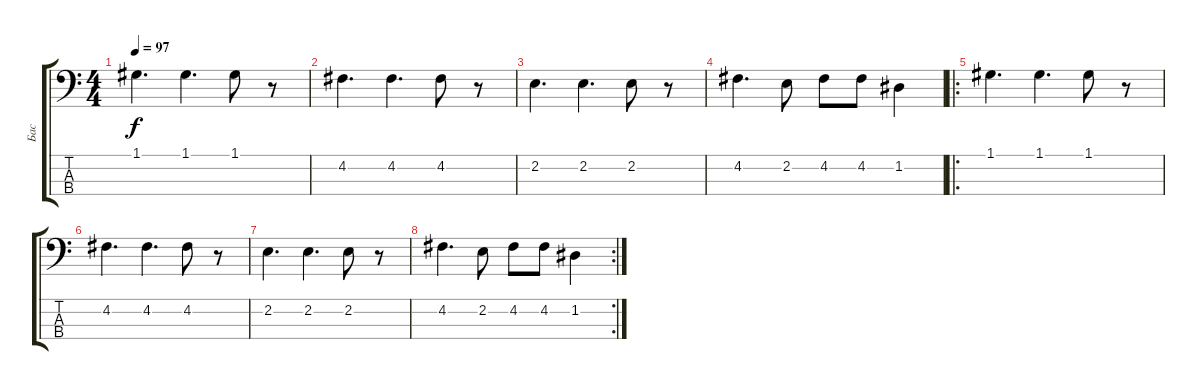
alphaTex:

\track ("Бас" "Бас") {instrument electricbassfinger}
\staff {score tabs}
\tuning (G2 D2 A1 E1) {hide}
\ts (4 4)
\tempo 97
\clef f4
\ks c
1.1.4{d dy f} 1.1.4{d} 1.1.8 r.8 |
4.2.4{d} 4.2.4{d} 4.2.8 r.8 |
2.2.4{d} 2.2.4{d} 2.2.8 r.8 |
4.2.4{d} 2.2.8 4.2.8 4.2.8 1.2.4 |
\ro
1.1.4{d} 1.1.4{d} 1.1.8 r.8 |
4.2.4{d} 4.2.4{d} 4.2.8 r.8 |
2.2.4{d} 2.2.4{d} 2.2.8 r.8 |
\rc 2
4.2.4{d} 2.2.8 4.2.8 4.2.8 1.2.4
